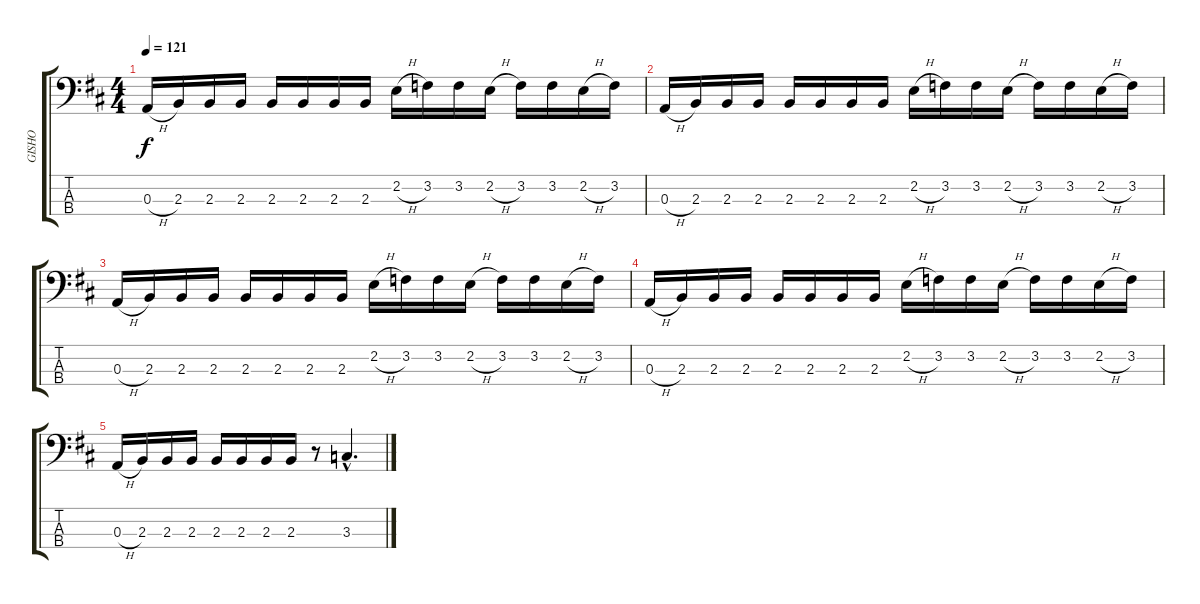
\track ("GISHO" "GISHO") {instrument electricbasspick}
\staff {score tabs}
\tuning (G2 D2 A1 E1) {hide}
\ts (4 4)
\tempo 121
\clef f4
\ks d
0.3{h}.16{dy f} 2.3.16 2.3.16 2.3.16 2.3.16 2.3.16 2.3.16 2.3.16 2.2{h}.16 3.2.16 3.2.16 2.2{h}.16 3.2.16 3.2.16 2.2{h}.16 3.2.16 |
0.3{h}.16 2.3.16 2.3.16 2.3.16 2.3.16 2.3.16 2.3.16 2.3.16 2.2{h}.16 3.2.16 3.2.16 2.2{h}.16 3.2.16 3.2.16 2.2{h}.16 3.2.16 |
0.3{h}.16 2.3.16 2.3.16 2.3.16 2.3.16 2.3.16 2.3.16 2.3.16 2.2{h}.16 3.2.16 3.2.16 2.2{h}.16 3.2.16 3.2.16 2.2{h}.16 3.2.16 |
0.3{h}.16 2.3.16 2.3.16 2.3.16 2.3.16 2.3.16 2.3.16 2.3.16 2.2{h}.16 3.2.16 3.2.16 2.2{h}.16 3.2.16 3.2.16 2.2{h}.16 3.2.16 |
0.3{h}.16 2.3.16 2.3.16 2.3.16 2.3.16 2.3.16 2.3.16 2.3.16 r.8 3.3{hac}.4{d}
